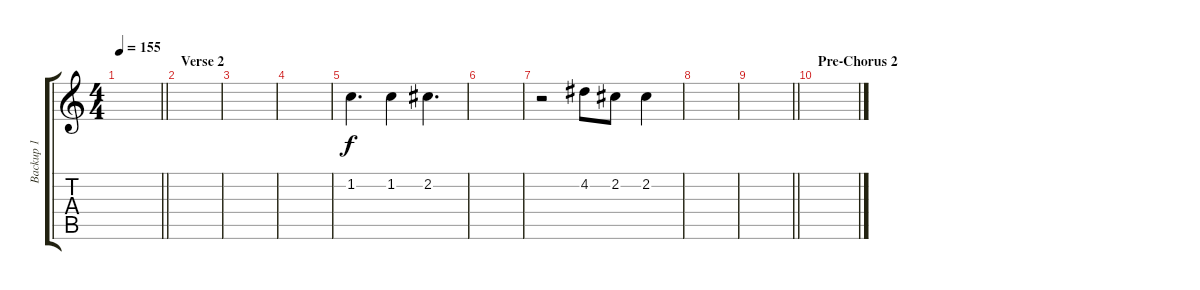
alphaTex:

\track ("Backup 1" "Backup 1") {instrument electricguitarjazz}
\staff {score tabs}
\tuning (E4 B3 G3 D3 A2 E2) {hide}
\ts (4 4)
\tempo 155
\clef g2
\barLineRight lightlight
\ks c
|
\section ("" "Verse 2")
|
|
|
1.2.4{d} 1.2.4 2.2.4{d} |
|
r.2 4.2.8 2.2.8 2.2.4 |
|
\barLineRight lightlight
|
\section ("" "Pre-Chorus 2")
